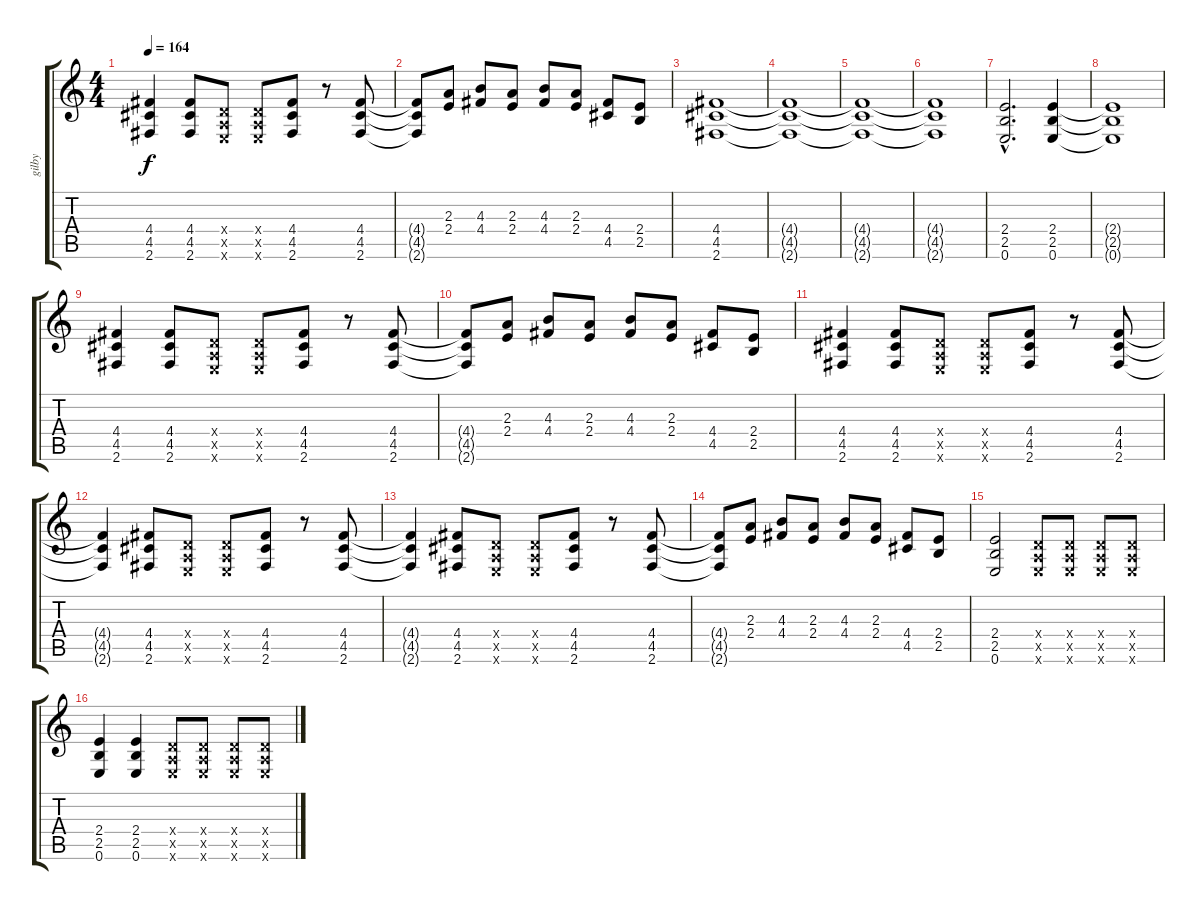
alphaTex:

\track ("gilby" "gilby") {instrument overdrivenguitar}
\staff {score tabs}
\tuning (E4 B3 G3 D3 A2 E2) {hide}
\ts (4 4)
\tempo 164
\clef g2
\ks c
(4.4 4.5 2.6).4{dy f} (4.4 4.5 2.6).8 (0.4{x} 0.5{x} 0.6{x}).8 (0.4{x} 0.5{x} 0.6{x}).8 (4.4 4.5 2.6).8 r.8 (4.4 4.5 2.6).8 |
(4.4{t} 4.5{t} 2.6{t}).8 (2.3 2.4).8 (4.3 4.4).8 (2.3 2.4).8 (4.3 4.4).8 (2.3 2.4).8 (4.4 4.5).8 (2.4 2.5).8 |
(4.4 4.5 2.6).1 |
(4.4{t} 4.5{t} 2.6{t}).1 |
(4.4{t} 4.5{t} 2.6{t}).1 |
(4.4{t} 4.5{t} 2.6{t}).1 |
(2.4{hac} 2.5{hac} 0.6{hac}).2{d} (2.4 2.5 0.6).4 |
(2.4{t} 2.5{t} 0.6{t}).1 |
(4.4 4.5 2.6).4 (4.4 4.5 2.6).8 (0.4{x} 0.5{x} 0.6{x}).8 (0.4{x} 0.5{x} 0.6{x}).8 (4.4 4.5 2.6).8 r.8 (4.4 4.5 2.6).8 |
(4.4{t} 4.5{t} 2.6{t}).8 (2.3 2.4).8 (4.3 4.4).8 (2.3 2.4).8 (4.3 4.4).8 (2.3 2.4).8 (4.4 4.5).8 (2.4 2.5).8 |
(4.4 4.5 2.6).4 (4.4 4.5 2.6).8 (0.4{x} 0.5{x} 0.6{x}).8 (0.4{x} 0.5{x} 0.6{x}).8 (4.4 4.5 2.6).8 r.8 (4.4 4.5 2.6).8 |
(4.4{t} 4.5{t} 2.6{t}).4 (4.4 4.5 2.6).8 (0.4{x} 0.5{x} 0.6{x}).8 (0.4{x} 0.5{x} 0.6{x}).8 (4.4 4.5 2.6).8 r.8 (4.4 4.5 2.6).8 |
(4.4{t} 4.5{t} 2.6{t}).4 (4.4 4.5 2.6).8 (0.4{x} 0.5{x} 0.6{x}).8 (0.4{x} 0.5{x} 0.6{x}).8 (4.4 4.5 2.6).8 r.8 (4.4 4.5 2.6).8 |
(4.4{t} 4.5{t} 2.6{t}).8 (2.3 2.4).8 (4.3 4.4).8 (2.3 2.4).8 (4.3 4.4).8 (2.3 2.4).8 (4.4 4.5).8 (2.4 2.5).8 |
(2.4 2.5 0.6).2 (0.4{x} 0.5{x} 0.6{x}).8 (0.4{x} 0.5{x} 0.6{x}).8 (0.4{x} 0.5{x} 0.6{x}).8 (0.4{x} 0.5{x} 0.6{x}).8 |
(2.4 2.5 0.6).4 (2.4 2.5 0.6).4 (0.4{x} 0.5{x} 0.6{x}).8 (0.4{x} 0.5{x} 0.6{x}).8 (0.4{x} 0.5{x} 0.6{x}).8 (0.4{x} 0.5{x} 0.6{x}).8
